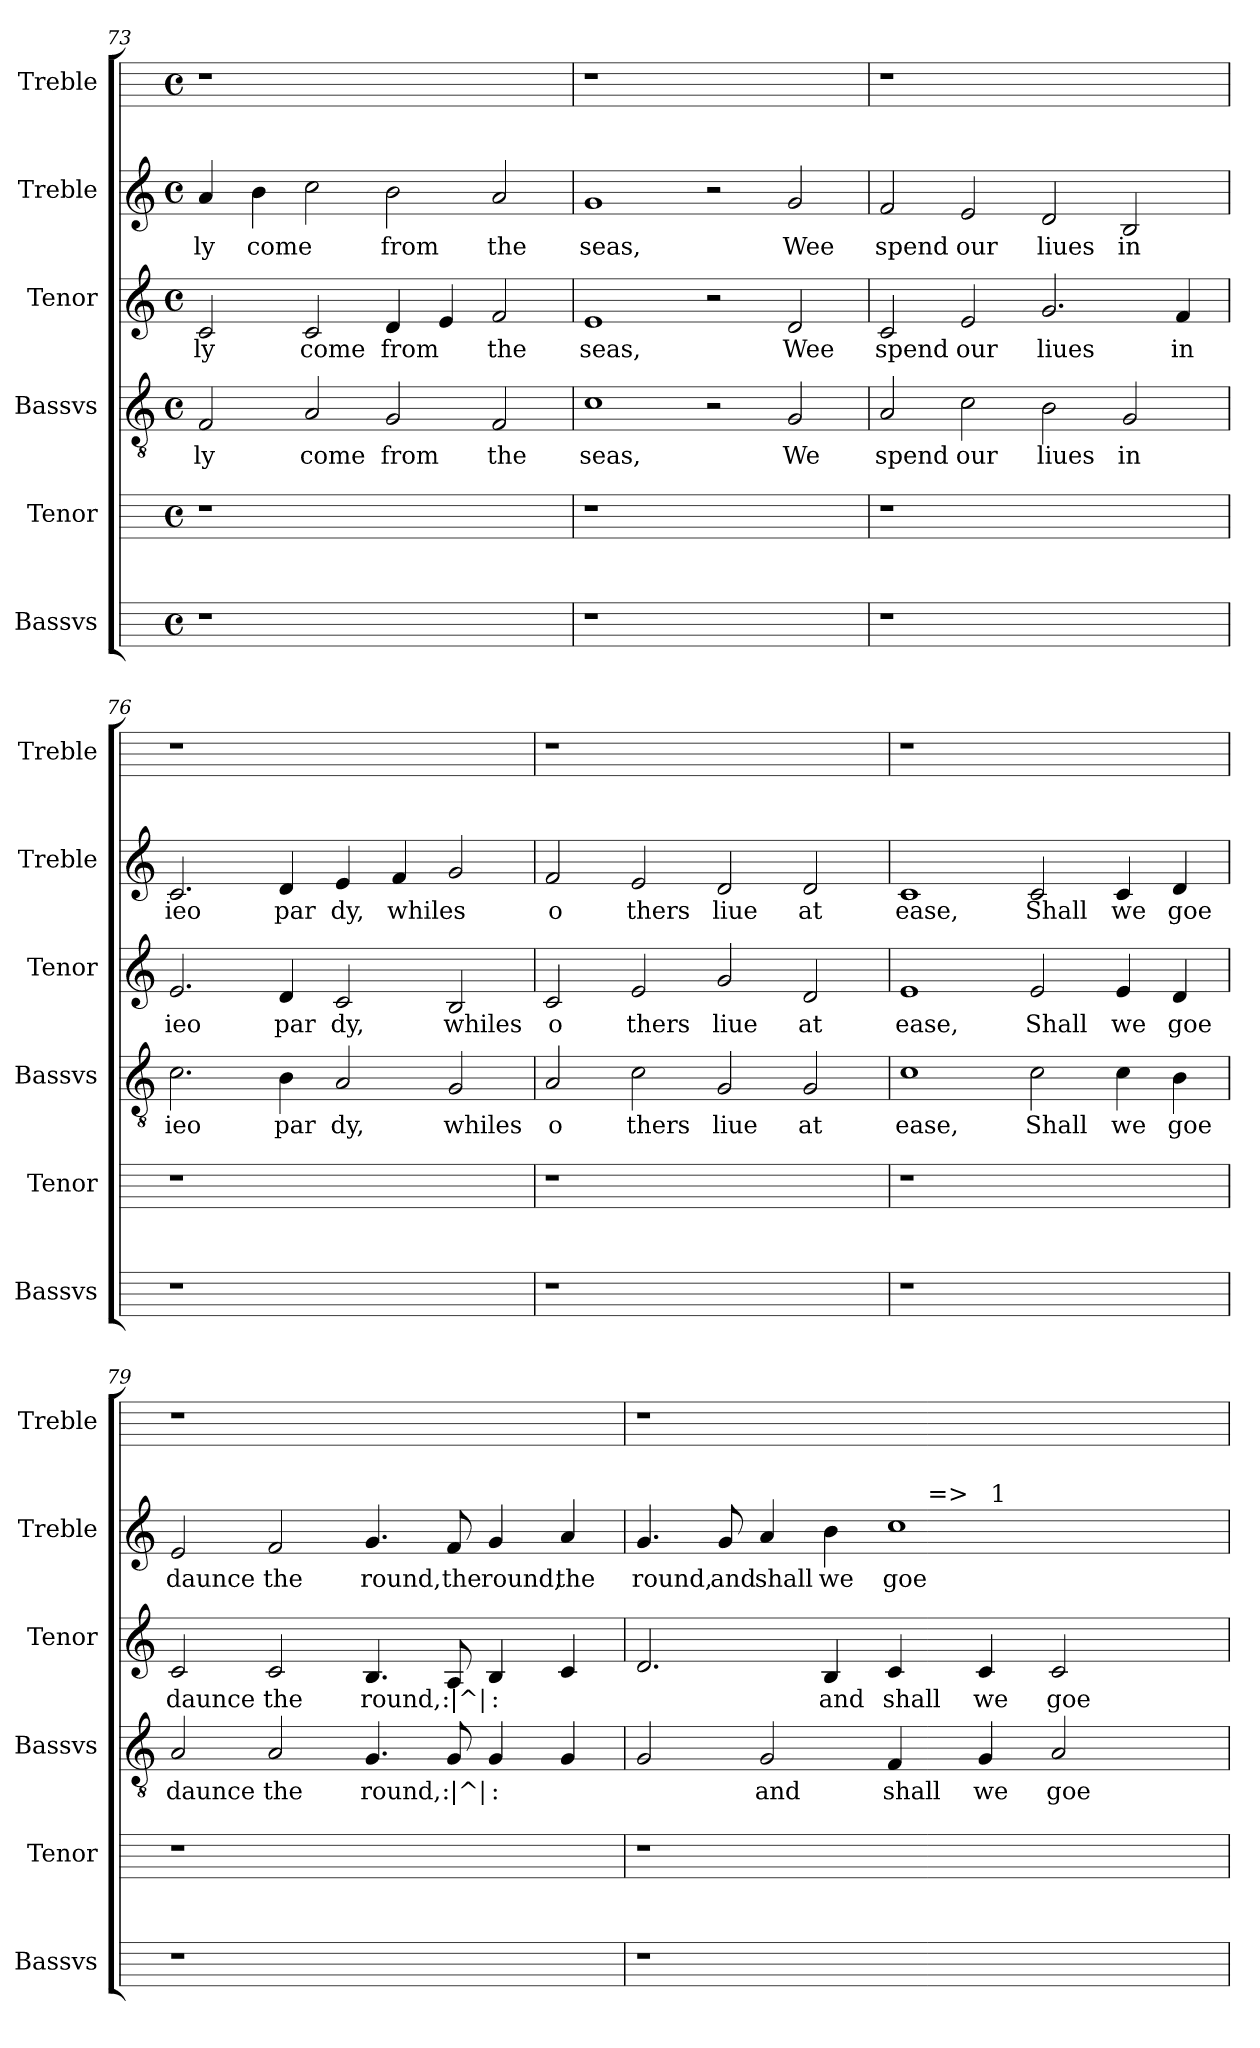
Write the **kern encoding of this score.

**kern	**kern	**kern	**text	**kern	**text	**kern	**text	**kern
*part6	*part5	*part4	*part4	*part3	*part3	*part2	*part2	*part1
*staff6	*staff5	*staff4	*staff4	*staff3	*staff3	*staff2	*staff2	*staff1
*I"Bassvs	*I"Tenor	*I"Bassvs	*	*I"Tenor	*	*I"Treble	*	*I"Treble
*I'Bassvs	*I'Tenor	*I'Bassvs	*	*I'Tenor	*	*I'Treble	*	*I'Treble
*	*	*clefGv2	*	*clefG2	*	*clefG2	*	*
*k[]	*k[]	*k[]	*	*k[]	*	*k[]	*	*k[]
*C:	*C:	*C:	*	*C:	*	*C:	*	*C:
*M4/4	*M4/4	*M4/4	*	*M4/4	*	*M4/4	*	*M4/4
*met(c)	*met(c)	*met(c)	*	*met(c)	*	*met(c)	*	*met(c)
=73	=73	=73	=73	=73	=73	=73	=73	=73
!	!	!	!LO:LY:b:cj	!	!LO:LY:b:cj	!	!LO:LY:b:cj	!
1r	1r	2F/	ly	2c/	-ly	4a/	-ly	1r
!	!	!	!	!	!	!	!LO:LY:b:cj	!
.	.	.	.	.	.	4b\	come	.
!	!	!	!LO:LY:b:cj	!	!LO:LY:b:cj	!	!LO:LY:b:cj	!
.	.	2A/	come	2c/	come	2cc\	.	.
!	!	!	!LO:LY:b:cj	!	!LO:LY:b:cj	!	!LO:LY:b:cj	!
1ryy	1ryy	2G/	from	4d/	from	2b\	from	1ryy
!	!	!	!	!	!LO:LY:b:cj	!	!	!
.	.	.	.	4e/	.	.	.	.
!	!	!	!LO:LY:b:cj	!	!LO:LY:b:cj	!	!LO:LY:b:cj	!
.	.	2F/	the	2f/	the	2a/	the	.
=74	=74	=74	=74	=74	=74	=74	=74	=74
!	!	!	!LO:LY:b:cj	!	!LO:LY:b:cj	!	!LO:LY:b:cj	!
1r	1r	1c	seas,	1e	seas,	1g	seas,	1r
1ryy	1ryy	2r	.	2r	.	2r	.	1ryy
!	!	!	!LO:LY:b:cj	!	!LO:LY:b:cj	!	!LO:LY:b:cj	!
.	.	2G/	We	2d/	Wee	2g/	Wee	.
!!LO:LB:g=z
=75	=75	=75	=75	=75	=75	=75	=75	=75
!	!	!	!LO:LY:b:cj	!	!LO:LY:b:cj	!	!LO:LY:b:cj	!
1r	1r	2A/	spend	2c/	spend	2f/	spend	1r
!	!	!	!LO:LY:b:cj	!	!LO:LY:b:cj	!	!LO:LY:b:cj	!
.	.	2c\	our	2e/	our	2e/	our	.
!	!	!	!LO:LY:b:cj	!	!LO:LY:b:cj	!	!LO:LY:b:cj	!
1ryy	1ryy	2B\	liues	2.g/	liues	2d/	liues	1ryy
!	!	!	!LO:LY:b:cj	!	!	!	!LO:LY:b:cj	!
.	.	2G/	in	.	.	2B/	in	.
!	!	!	!	!	!LO:LY:b:cj	!	!	!
.	.	.	.	4f/	in	.	.	.
=76	=76	=76	=76	=76	=76	=76	=76	=76
!	!	!	!LO:LY:b:cj	!	!LO:LY:b:cj	!	!LO:LY:b:cj	!
1r	1r	2.c\	ieo	2.e/	ieo	2.c/	ieo	1r
!	!	!	!LO:LY:b:cj	!	!LO:LY:b:cj	!	!LO:LY:b:cj	!
.	.	4B\	par	4d/	par	4d/	par	.
!	!	!	!LO:LY:b:cj	!	!LO:LY:b:cj	!	!LO:LY:b:cj	!
1ryy	1ryy	2A/	dy,	2c/	dy,	4e/	dy,	1ryy
!	!	!	!	!	!	!	!LO:LY:b:cj	!
.	.	.	.	.	.	4f/	whiles	.
!	!	!	!LO:LY:b:cj	!	!LO:LY:b:cj	!	!LO:LY:b:cj	!
.	.	2G/	whiles	2B/	whiles	2g/	.	.
=77	=77	=77	=77	=77	=77	=77	=77	=77
!	!	!	!LO:LY:b:cj	!	!LO:LY:b:cj	!	!LO:LY:b:cj	!
1r	1r	2A/	o	2c/	o	2f/	o	1r
!	!	!	!LO:LY:b:cj	!	!LO:LY:b:cj	!	!LO:LY:b:cj	!
.	.	2c\	thers	2e/	thers	2e/	thers	.
!	!	!	!LO:LY:b:cj	!	!LO:LY:b:cj	!	!LO:LY:b:cj	!
1ryy	1ryy	2G/	liue	2g/	liue	2d/	liue	1ryy
!	!	!	!LO:LY:b:cj	!	!LO:LY:b:cj	!	!LO:LY:b:cj	!
.	.	2G/	at	2d/	at	2d/	at	.
=78	=78	=78	=78	=78	=78	=78	=78	=78
!	!	!	!LO:LY:b:cj	!	!LO:LY:b:cj	!	!LO:LY:b:cj	!
1r	1r	1c	ease,	1e	ease,	1c	ease,	1r
!	!	!	!LO:LY:b:cj	!	!LO:LY:b:cj	!	!LO:LY:b:cj	!
1ryy	1ryy	2c\	Shall	2e/	Shall	2c/	Shall	1ryy
!	!	!	!LO:LY:b:cj	!	!LO:LY:b:cj	!	!LO:LY:b:cj	!
.	.	4c\	we	4e/	we	4c/	we	.
!	!	!	!LO:LY:b:cj	!	!LO:LY:b:cj	!	!LO:LY:b:cj	!
.	.	4B\	goe	4d/	goe	4d/	goe	.
!!LO:LB:g=z
=79	=79	=79	=79	=79	=79	=79	=79	=79
!	!	!	!LO:LY:b:cj	!	!LO:LY:b:cj	!	!LO:LY:b:cj	!
1r	1r	2A/	daunce	2c/	daunce	2e/	daunce	1r
!	!	!	!LO:LY:b:cj	!	!LO:LY:b:cj	!	!LO:LY:b:cj	!
.	.	2A/	the	2c/	the	2f/	the	.
!	!	!	!LO:LY:b:cj	!	!LO:LY:b:cj	!	!LO:LY:b:cj	!
1ryy	1ryy	4.G/	round,	4.B/	round,	4.g/	round,	1ryy
!	!	!	!LO:LY:b:cj	!	!LO:LY:b:cj	!	!LO:LY:b:cj	!
.	.	8G/	:|^|	8A/	:|^|	8f/	the	.
!	!	!	!LO:LY:b:cj	!	!LO:LY:b:cj	!	!LO:LY:b:cj	!
.	.	4G/	:	4B/	:	4g/	round,	.
!	!	!	!LO:LY:b:cj	!	!LO:LY:b:cj	!	!LO:LY:b:cj	!
.	.	4G/	.	4c/	.	4a/	the	.
=80	=80	=80	=80	=80	=80	=80	=80	=80
!	!	!	!LO:LY:b:cj	!	!LO:LY:b:cj	!	!LO:LY:b:cj	!
*	*	*	*	*	*	*^	*	*
*	*	*	*	*	*	*	*^	*	*
1r	1r	2G/	.	2.d/	.	4.g/	1ryy	1ryy	round,	1r
!	!	!	!	!	!	!	!	!	!LO:LY:b:cj	!
.	.	.	.	.	.	8g/	.	.	and	.
!	!	!	!LO:LY:b:cj	!	!	!	!	!	!LO:LY:b:cj	!
.	.	2G/	and	.	.	4a/	.	.	shall	.
!	!	!	!	!	!LO:LY:b:cj	!	!	!	!LO:LY:b:cj	!
.	.	.	.	4B/	and	4b\	.	.	we	.
!	!	!	!LO:LY:b:cj	!	!LO:LY:b:cj	!	!	!	!LO:LY:b:cj	!
1ryy	1ryy	4F/	shall	4c/	shall	1cc	16ryy	4ryy	goe	1ryy
.	.	.	.	.	.	.	64ryy	.	.	.
!	!	!	!	!	!	!	!LO:TX:a:t==>	!	!	!
.	.	.	.	.	.	.	2ryy	.	.	.
!	!	!	!LO:LY:b:cj	!	!LO:LY:b:cj	!	!	!	!	!
.	.	4G/	we	4c/	we	.	.	64ryy	.	.
!	!	!	!	!	!	!	!	!LO:TX:a:t=1	!	!
.	.	.	.	.	.	.	.	2ryy	.	.
!	!	!	!LO:LY:b:cj	!	!LO:LY:b:cj	!	!	!	!	!
.	.	2A/	goe	2c/	goe	.	.	.	.	.
.	.	.	.	.	.	.	4ryy	.	.	.
.	.	.	.	.	.	.	.	8...ryy	.	.
.	.	.	.	.	.	.	8ryy	.	.	.
.	.	.	.	.	.	.	32.ryy	.	.	.
*	*	*	*	*	*	*v	*v	*v	*	*
=	=	=	=	=	=	=	=	=
*-	*-	*-	*-	*-	*-	*-	*-	*-
